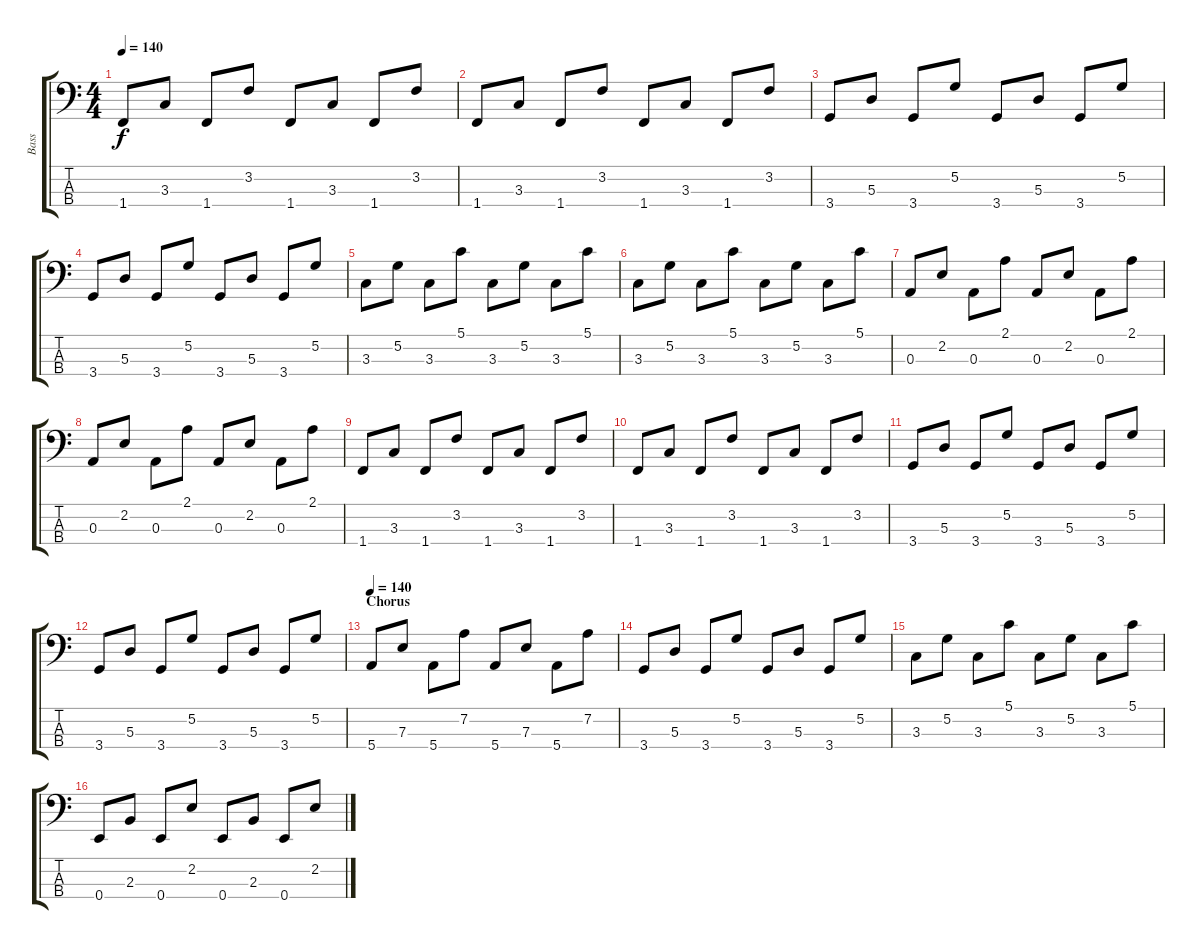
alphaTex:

\track ("Bass" "Bass") {instrument electricbassfinger}
\staff {score tabs}
\tuning (G2 D2 A1 E1) {hide}
\ts (4 4)
\tempo 140
\clef f4
\ks c
1.4.8{dy f} 3.3.8 1.4.8 3.2.8 1.4.8 3.3.8 1.4.8 3.2.8 |
1.4.8 3.3.8 1.4.8 3.2.8 1.4.8 3.3.8 1.4.8 3.2.8 |
3.4.8 5.3.8 3.4.8 5.2.8 3.4.8 5.3.8 3.4.8 5.2.8 |
3.4.8 5.3.8 3.4.8 5.2.8 3.4.8 5.3.8 3.4.8 5.2.8 |
3.3.8 5.2.8 3.3.8 5.1.8 3.3.8 5.2.8 3.3.8 5.1.8 |
3.3.8 5.2.8 3.3.8 5.1.8 3.3.8 5.2.8 3.3.8 5.1.8 |
0.3.8 2.2.8 0.3.8 2.1.8 0.3.8 2.2.8 0.3.8 2.1.8 |
0.3.8 2.2.8 0.3.8 2.1.8 0.3.8 2.2.8 0.3.8 2.1.8 |
1.4.8 3.3.8 1.4.8 3.2.8 1.4.8 3.3.8 1.4.8 3.2.8 |
1.4.8 3.3.8 1.4.8 3.2.8 1.4.8 3.3.8 1.4.8 3.2.8 |
3.4.8 5.3.8 3.4.8 5.2.8 3.4.8 5.3.8 3.4.8 5.2.8 |
3.4.8 5.3.8 3.4.8 5.2.8 3.4.8 5.3.8 3.4.8 5.2.8 |
\section ("" "Chorus")
\tempo 140
5.4.8 7.3.8 5.4.8 7.2.8 5.4.8 7.3.8 5.4.8 7.2.8 |
3.4.8 5.3.8 3.4.8 5.2.8 3.4.8 5.3.8 3.4.8 5.2.8 |
3.3.8 5.2.8 3.3.8 5.1.8 3.3.8 5.2.8 3.3.8 5.1.8 |
0.4.8 2.3.8 0.4.8 2.2.8 0.4.8 2.3.8 0.4.8 2.2.8
